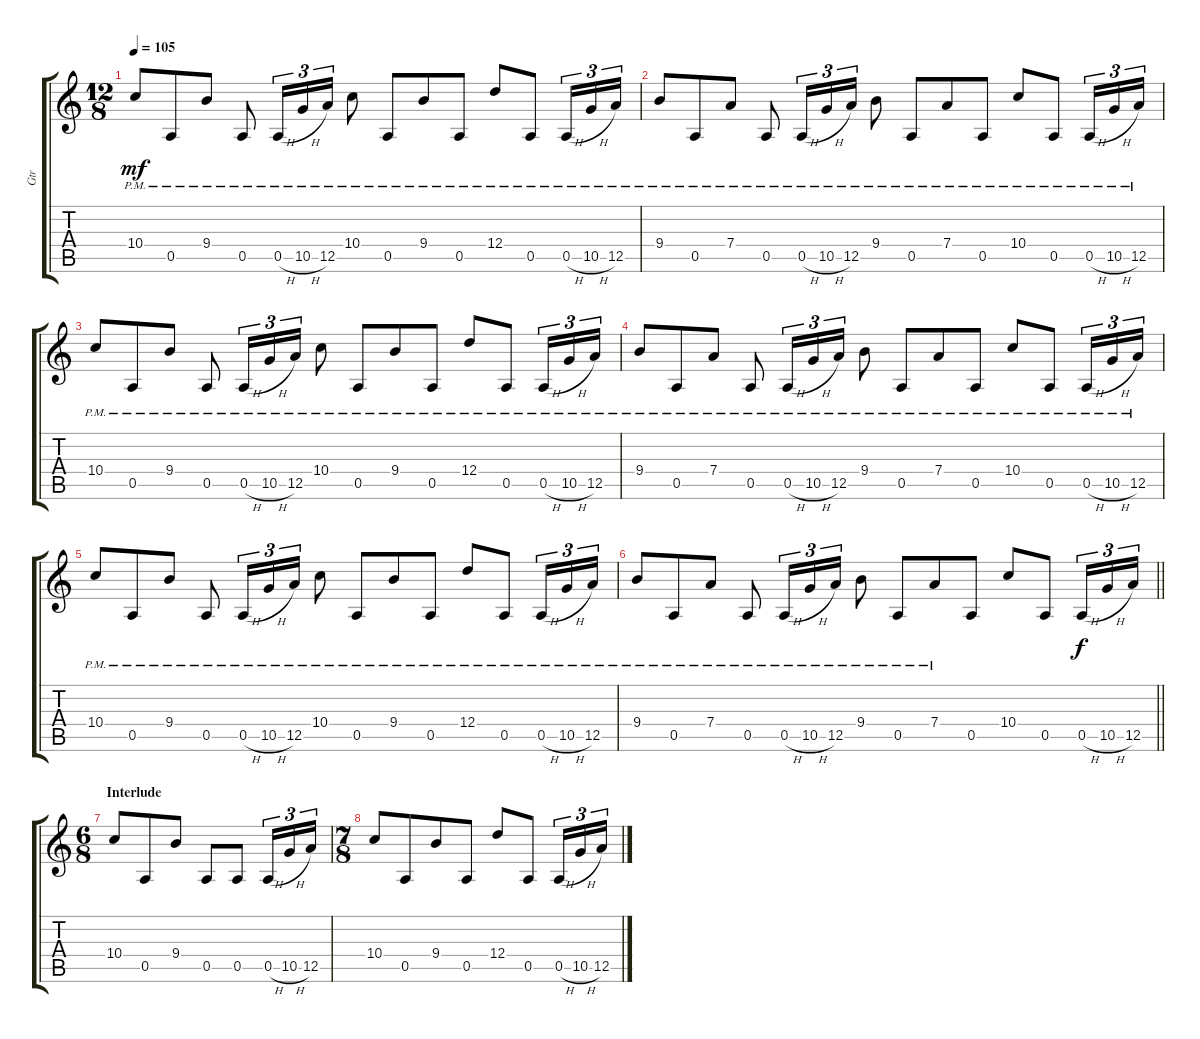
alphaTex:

\track ("Gtr" "Gtr") {instrument distortionguitar}
\staff {score tabs}
\tuning (E4 B3 G3 D3 A2 D2) {hide}
\ts (12 8)
\tempo 105
\clef g2
\ks c
10.4{pm}.8{dy mf} 0.5{pm}.8 9.4{pm}.8 0.5{pm}.8 0.5{h pm}.16{tu (3 2)} 10.5{h pm}.16{tu (3 2)} 12.5{pm}.16{tu (3 2)} 10.4{pm}.8 0.5{pm}.8 9.4{pm}.8 0.5{pm}.8 12.4{pm}.8 0.5{pm}.8 0.5{h pm}.16{tu (3 2)} 10.5{h pm}.16{tu (3 2)} 12.5{pm}.16{tu (3 2)} |
9.4{pm}.8 0.5{pm}.8 7.4{pm}.8 0.5{pm}.8 0.5{h pm}.16{tu (3 2)} 10.5{h pm}.16{tu (3 2)} 12.5{pm}.16{tu (3 2)} 9.4{pm}.8 0.5{pm}.8 7.4{pm}.8 0.5{pm}.8 10.4{pm}.8 0.5{pm}.8 0.5{h pm}.16{tu (3 2)} 10.5{h pm}.16{tu (3 2)} 12.5{pm}.16{tu (3 2)} |
10.4{pm}.8 0.5{pm}.8 9.4{pm}.8 0.5{pm}.8 0.5{h pm}.16{tu (3 2)} 10.5{h pm}.16{tu (3 2)} 12.5{pm}.16{tu (3 2)} 10.4{pm}.8 0.5{pm}.8 9.4{pm}.8 0.5{pm}.8 12.4{pm}.8 0.5{pm}.8 0.5{h pm}.16{tu (3 2)} 10.5{h pm}.16{tu (3 2)} 12.5{pm}.16{tu (3 2)} |
9.4{pm}.8 0.5{pm}.8 7.4{pm}.8 0.5{pm}.8 0.5{h pm}.16{tu (3 2)} 10.5{h pm}.16{tu (3 2)} 12.5{pm}.16{tu (3 2)} 9.4{pm}.8 0.5{pm}.8 7.4{pm}.8 0.5{pm}.8 10.4{pm}.8 0.5{pm}.8 0.5{h pm}.16{tu (3 2)} 10.5{h pm}.16{tu (3 2)} 12.5{pm}.16{tu (3 2)} |
10.4{pm}.8 0.5{pm}.8 9.4{pm}.8 0.5{pm}.8 0.5{h pm}.16{tu (3 2)} 10.5{h pm}.16{tu (3 2)} 12.5{pm}.16{tu (3 2)} 10.4{pm}.8 0.5{pm}.8 9.4{pm}.8 0.5{pm}.8 12.4{pm}.8 0.5{pm}.8 0.5{h pm}.16{tu (3 2)} 10.5{h pm}.16{tu (3 2)} 12.5{pm}.16{tu (3 2)} |
\barLineRight lightlight
9.4{pm}.8 0.5{pm}.8 7.4{pm}.8 0.5{pm}.8 0.5{h pm}.16{tu (3 2)} 10.5{h pm}.16{tu (3 2)} 12.5{pm}.16{tu (3 2)} 9.4{pm}.8 0.5{pm}.8 7.4{pm}.8 0.5.8 10.4.8 0.5.8 0.5{h}.16{tu (3 2) dy f} 10.5{h}.16{tu (3 2)} 12.5.16{tu (3 2)} |
\ts (6 8)
\section ("" "Interlude")
10.4.8 0.5.8 9.4.8 0.5.8 0.5.8 0.5{h}.16{tu (3 2)} 10.5{h}.16{tu (3 2)} 12.5.16{tu (3 2)} |
\ts (7 8)
10.4.8 0.5.8 9.4.8 0.5.8 12.4.8 0.5.8 0.5{h}.16{tu (3 2)} 10.5{h}.16{tu (3 2)} 12.5.16{tu (3 2)}
